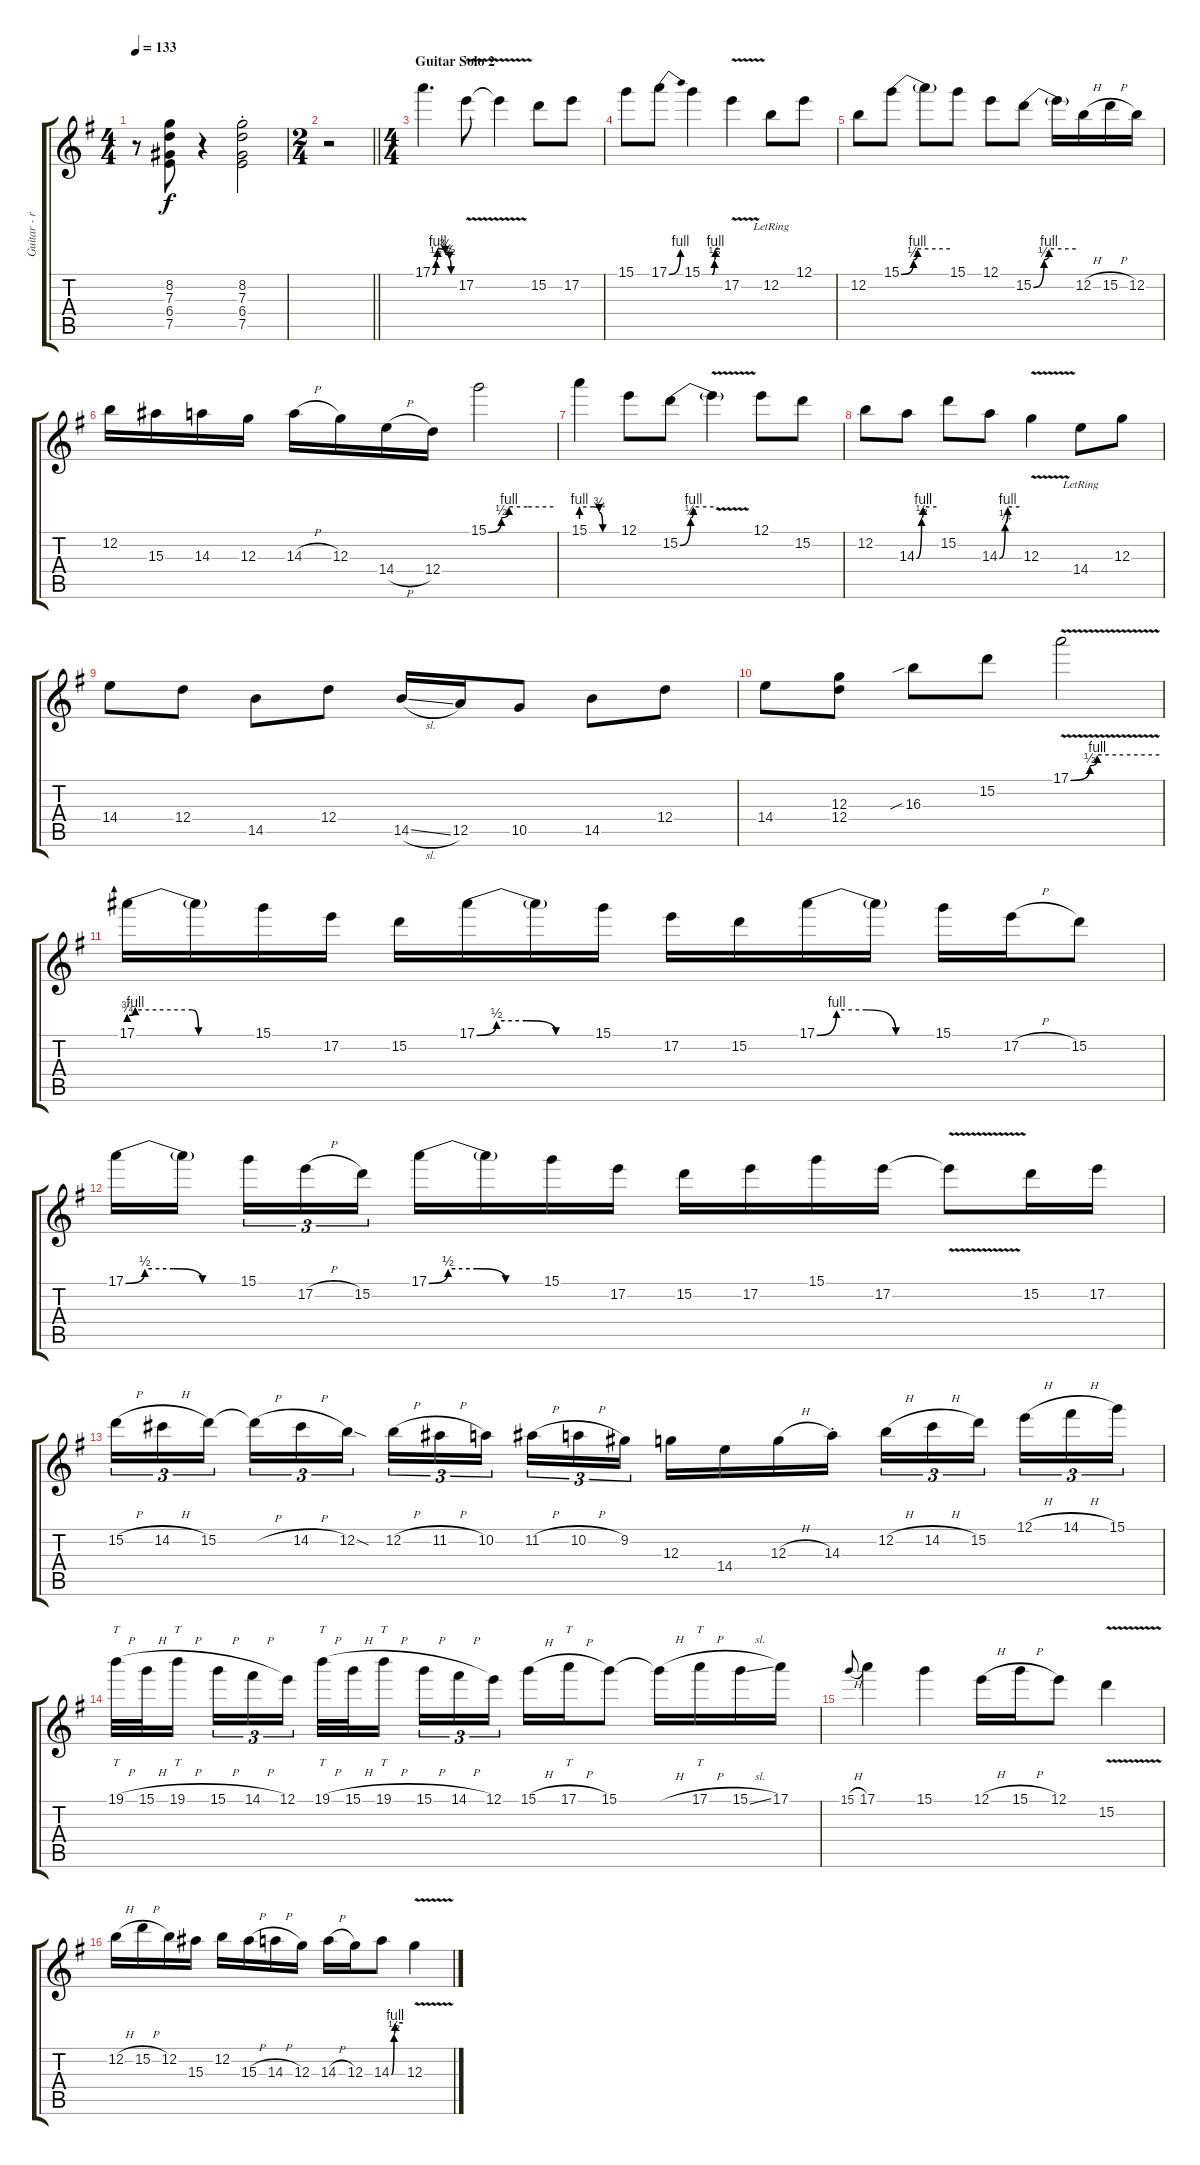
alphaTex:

\track ("Guitar - right" "Guitar - r") {instrument overdrivenguitar}
\staff {score tabs}
\tuning (E4 B3 G3 D3 A2 E2) {hide}
\ts (4 4)
\tempo 133
\clef g2
\ks g
r.8{dy f} (8.2 7.3 6.4 7.5).8 r.4 (8.2{st} 7.3{st} 6.4{st} 7.5{st}).2 |
\ts (2 4)
\barLineRight lightlight
r.2 |
\ts (4 4)
\section ("" "Guitar Solo 2")
17.1{be (custom 0 0 10 2 14 4 30 4 35 3 47 2 51 0 60 0)}.4{d} 17.2{v}.8 17.2{t}.4 15.2.8 17.2.8 |
15.1.8 17.1{be (bend 0 0 60 4)}.8 15.1{be (custom 0 0 34 0 42 2 45 4 60 4)}.4 17.2{v}.4 12.2{lr}.8 12.1.8 |
12.2.8 15.1{be (custom 0 0 15 2 20 4 60 4)}.8 15.1{t}.8 15.1.8 12.1.8 15.2{be (custom 0 0 15 2 22 4 60 4)}.8 15.2{t}.16 12.2{h}.16 15.2{h}.16 12.2.16 |
12.2.16 15.3.16 14.3.16 12.3.16 14.3{h}.16 12.3.16 14.4{h}.16 12.4.16 15.1{be (custom 0 0 12 2 19 4 36 4 60 4)}.2 |
15.1{be (custom 0 4 21 4 30 3 36 0 60 0)}.4 12.1.8 15.2{be (custom 0 0 19 2 24 4 60 4)}.8 15.2{v t}.4 12.1.8 15.2.8 |
12.2.8 14.3{be (custom 0 0 15 2 20 4 60 4)}.8 15.2.8 14.3{be (custom 0 0 17 1 25 4 60 4)}.8 12.3{v}.4 14.4{lr}.8 12.3.8 |
14.4.8 12.4.8 14.5.8 12.4.8 14.5{sl}.16 12.5.16 10.5.8 14.5.8 12.4.8 |
14.4.8 (12.3 12.4).8 16.3{sib}.8 15.2.8 17.1{be (custom 0 0 13 2 18 4 60 4) v}.2 |
17.1{be (custom 0 3 3 4 30 4 33 0 60 0)}.16 17.1{t}.16 15.1.16 17.2.16 15.2.16 17.1{be (custom 0 0 10 2 25 2 40 0 60 0)}.16 17.1{t}.16 15.1.16 17.2.16 15.2.16 17.1{be (custom 0 0 10 4 25 4 40 0 60 0)}.16 17.1{t}.16 15.1.16 17.2{h}.16 15.2.8 |
17.1{be (custom 0 0 10 2 25 2 40 0 60 0)}.16 17.1{t}.16{beam splitsecondary} 15.1.16{tu (3 2)} 17.2{h}.16{tu (3 2)} 15.2.16{tu (3 2)} 17.1{be (custom 0 0 10 2 25 2 40 0 60 0)}.16 17.1{t}.16 15.1.16 17.2.16 15.2.16 17.2.16 15.1.16 17.2.16 17.2{v t}.8 15.2.16 17.2.16 |
15.2{h}.16{tu (3 2)} 14.2{h}.16{tu (3 2)} 15.2.16{tu (3 2) beam splitsecondary} 15.2{h t}.16{tu (3 2)} 14.2{h}.16{tu (3 2)} 12.2{sod}.16{tu (3 2)} 12.2{h}.16{tu (3 2)} 11.2{h}.16{tu (3 2)} 10.2.16{tu (3 2) beam splitsecondary} 11.2{h}.16{tu (3 2)} 10.2{h}.16{tu (3 2)} 9.2.16{tu (3 2)} 12.3.16 14.4.16 12.3{h}.16 14.3{st}.16 12.2{h}.16{tu (3 2)} 14.2{h}.16{tu (3 2)} 15.2.16{tu (3 2) beam splitsecondary} 12.1{h}.16{tu (3 2)} 14.1{h}.16{tu (3 2)} 15.1.16{tu (3 2)} |
19.1{h}.32{tt} 15.1{h}.32 19.1{h}.16{tt beam splitsecondary} 15.1{h}.16{tu (3 2)} 14.1{h}.16{tu (3 2)} 12.1.16{tu (3 2)} 19.1{h}.32{tt} 15.1{h}.32 19.1{h}.16{tt beam splitsecondary} 15.1{h}.16{tu (3 2)} 14.1{h}.16{tu (3 2)} 12.1.16{tu (3 2)} 15.1{h}.16 17.1{h}.16{tt} 15.1.8 15.1{h t}.16 17.1{h}.16{tt} 15.1{sl}.16 17.1.16 |
15.1{h}.8{gr onbeat} 17.1.4 15.1.4 12.1{h}.16 15.1{h}.16 12.1.8 15.2{v}.4 |
12.2{h}.16 15.2{h}.16 12.2.16 15.3.16 12.2.16 15.3{h}.16 14.3{h}.16 12.3.16 14.3{h}.16 12.3.16 14.3{be (custom 0 0 14 2 20 4 60 4)}.8 12.3{v}.4
